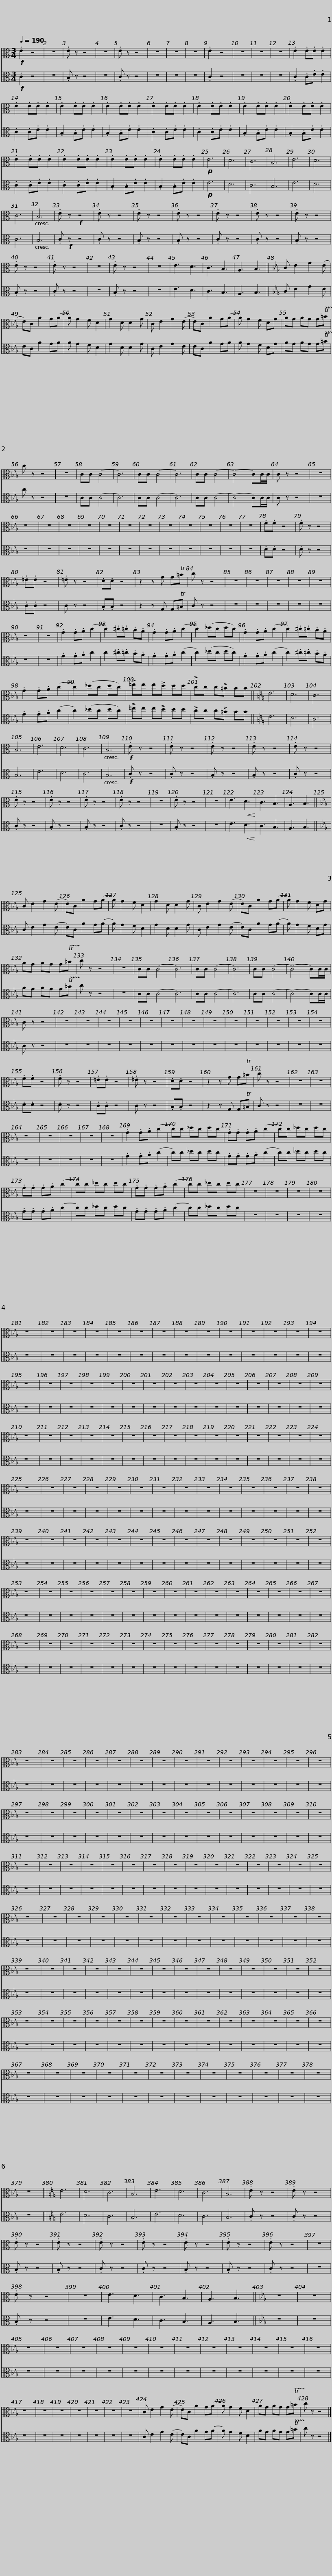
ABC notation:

X:1
%%score 1 2
L:1/8
Q:1/4=190
M:3/4
I:linebreak $
K:C
V:1 alto
V:2 alto
V:1
!f! .E2 z4 | z6 | .E z z4 | z6 | .E z z4 | %5
 z6 | z6 | z6 | .E2 z4 | z6 | %10
 z6 | z6 | .E2 .E.E .E2 | .E2 .E.E .E2 | .E2 .E.E .E2 | %15
 .E2 .E.E .E2 | .E2 .E.E .E2 | .E2 .E.E .E2 |$ .E2 .E.E .E2 | .E2 .E.E .E2 | %20
 .E2 .E.E .E2 | .E2 .E.E .E2 | .E2 .E.E .E2 | .E2 .E.E .E2 |!p! E6 | %25
 D6 | C6 | B,6 | E6 | D6 | %30
 C6 | B,6 | .E z!f! z4 | .E z z4 |$ .E z z4 | %35
 .E z z4 | .E z z4 | .E z z4 | .E z z4 | .E z z4 | %40
 .E z z4 | z6 | .E z z4 | z6 | E3 D3 | %45
 C3 B,3 | A,3 B,3 ||$[K:Eb] C E2 G2 (E | E)C A2 G(A | A) G2 F D2 | %50
 G2 D D2 G | C E2 G2 (E | E)C A2 G(A | A) G2 F DG | AG AG G!trill(!T=B!trill)! | %55
 c z z4 | z6 | CC (C4 | C6) |$ CC (C4 | %60
 C6) | CC (C4 | (C4) C)C/C/ | C z z4 | z6 | %65
 z6 | z6 | z6 | z6 | z6 | %70
 z6 | z6 | z6 | z6 | z6 | %75
 z6 | z6 | .F.F z4 | .F z z4 | .=E.E z4 | %80
 .=E z z4 | .D.D z4 | z2 z G GT=B | c z z4 |$ z6 | %85
 z6 | z6 | z6 | z6 | z6 | %90
 z6 | .G2 .G.A (c2 | c2) .^c.=c .B.A | .G2 .G.A (c2 | c2) (_dc dc) | %95
 .G2 .G.A (c2 | c2) .^c.=c .B.A | .G2 .G.A (c2 |$ c2) (_dc dc) | !>!=ee e!>!d dd | %100
 !>!cc c!>!=B BB ||[K:C] E6 | D6 | C6 | B,6 | %105
 E6 | D6 | C6 | B,6 |!f! .E z z4 |$ %110
 .E z z4 | .E z z4 | .E z z4 | .E z z4 | .E z z4 | %115
 .E z z4 | .E z z4 | .E z z4 | z6 | .E z z4 | %120
 z6 | E3!<(! D3!<)! | C3 B,3 | A,3 B,3 ||$[K:Eb] C E2 G2 (E | %125
 E)C A2 G(A | A) G2 F D2 | G2 D D2 G | C E2 G2 (E | E)C A2 G(A | %130
 A) G2 F DG | AG AG G!trill(!T=B!trill)! | c z z4 | z6 | CC (C4 | %135
 C6) |$ CC (C4 | C6) | CC (C4 | (C4) C)C/C/ | %140
 C z z4 | z6 | z6 | z6 | z6 | %145
 z6 | z6 | z6 | z6 | z6 | %150
 z6 | z6 | z6 | z6 | .F.F z4 | %155
 .F z z4 | .=E.E z4 | .=E z z4 | .D.D z4 | z2 z G GT=B | %160
 c z z4 |$ z6 | z6 | z6 | z6 | %165
 z6 | z6 | z6 | .G2 .G.A (c2 | c)c _dc dc | %170
 .G.G .G.A (c2 | c)c _dc dc | .G.G .G.A (c2 | c)c _dc dc | .G.G .G.A (c2 |$ %175
 c)c _dc dc | z6 | z6 | z6 | z6 | %180
 z6 | z6 | z6 | z6 | z6 | %185
 z6 | z6 | z6 | z6 | z6 | %190
 z6 | z6 | z6 | z6 | z6 | %195
 z6 | z6 | z6 | z6 | z6 | %200
 z6 | z6 | z6 | z6 | z6 | %205
 z6 | z6 | z6 | z6 | z6 | %210
 z6 | z6 | z6 | z6 | z6 | %215
 z6 | z6 | z6 | z6 | z6 | %220
 z6 | z6 | z6 | z6 | z6 | %225
 z6 | z6 | z6 | z6 | z6 | %230
 z6 | z6 | z6 | z6 | z6 | %235
 z6 | z6 | z6 | z6 | z6 | %240
 z6 | z6 | z6 | z6 | z6 | %245
 z6 | z6 | z6 | z6 | z6 | %250
 z6 | z6 | z6 | z6 | z6 | %255
 z6 | z6 | z6 | z6 | z6 | %260
 z6 | z6 | z6 | z6 | z6 | %265
 z6 | z6 | z6 | z6 | z6 | %270
 z6 | z6 | z6 | z6 | z6 | %275
 z6 | z6 | z6 | z6 | z6 | %280
 z6 | z6 | z6 | z6 | z6 | %285
 z6 | z6 | z6 | z6 | z6 | %290
 z6 | z6 | z6 | z6 | z6 | %295
 z6 | z6 | z6 | z6 | z6 | %300
 z6 | z6 | z6 | z6 | z6 | %305
 z6 | z6 | z6 | z6 | z6 | %310
 z6 | z6 | z6 | z6 | z6 | %315
 z6 | z6 | z6 | z6 | z6 | %320
 z6 | z6 | z6 | z6 | z6 | %325
 z6 | z6 | z6 | z6 | z6 | %330
 z6 | z6 | z6 | z6 | z6 | %335
 z6 | z6 | z6 | z6 | z6 | %340
 z6 | z6 | z6 | z6 | z6 | %345
 z6 | z6 | z6 | z6 | z6 | %350
 z6 | z6 | z6 | z6 | z6 | %355
 z6 | z6 | z6 | z6 | z6 | %360
 z6 | z6 | z6 | z6 | z6 | %365
 z6 | z6 | z6 | z6 | z6 | %370
 z6 | z6 | z6 | z6 | z6 | %375
 z6 | z6 | z6 | z6 ||[K:C] E6 | %380
 D6 | C6 | B,6 | E6 | D6 | %385
 C6 | B,6 | .E z z4 | .E z z4 | .E z z4 | %390
 .E z z4 |$ .E z z4 | .E z z4 | .E z z4 | .E z z4 | %395
 .E z z4 | z6 | .E z z4 | z6 | E3 D3 | %400
 C3 B,3 | A,3 B,3 ||[K:Eb] z6 | z6 | z6 | %405
 z6 | z6 | z6 | z6 | z6 | %410
 z6 | z6 | z6 | z6 | z6 | %415
 z6 | z6 | z6 | z6 | z6 | %420
 z6 | z6 | z6 | C E2 G2 (E | E)C A2 G(A |$ %425
 A) G2 F D2 | AG AG G!trill(!T=B!trill)! | c z z4 |] %428
V:2
!f! .C2 z4 | z6 | .B, z z4 | z6 | .C z z4 | %5
 z6 | z6 | z6 | .C2 z4 | z6 | %10
 z6 | z6 | .C2 .C.E .E2 | .C2 .C.E .E2 | .B,2 .B,.E .E2 | %15
 .B,2 .B,.E .E2 | .C2 .C.E .E2 | .C2 .C.E .E2 |$ .B,2 .B,.E .E2 | .B,2 .B,.E .E2 | %20
 .C2 .C.E .E2 | .C2 .C.E .E2 | .B,2 .B,.E .E2 | .B,2 .B,.E .E2 |!p! E6 | %25
 D6 | C6 | B,6 | E6 | D6 | %30
 C6 | B,6 | .C!f! z z4 | .C z z4 |$ .B, z z4 | %35
 .B, z z4 | .C z z4 | .C z z4 | .B, z z4 | .B, z z4 | %40
 .C z z4 | z6 | .B, z z4 | z6 | E3 D3 | %45
 C3 B,3 | A,3 B,3 ||$[K:Eb] C E2 G2 E | EC A2 GA | A G2 F D2 | %50
 G2 D D2 G | C E2 G2 E | EC A2 GA | A G2 F DG | AG AG G!trill(!T=B!trill)! | %55
 c z z4 | z6 | CC (C4 | C6) |$ CC (C4 | %60
 C6) | CC (C4 | (C4) C)C/C/ | C z z4 | z6 | %65
 z6 | z6 | z6 | z6 | z6 | %70
 z6 | z6 | z6 | z6 | z6 | %75
 z6 | z6 | .D.D z4 | .D z z4 | .C.C z4 | %80
 C z z4 | .B,.B, z4 | z2 z G, G,T=B, | C z z4 |$ z6 | %85
 z6 | z6 | z6 | z6 | z6 | %90
 z6 | .G2 .G.A c2 | c2 .^c.=c .B.A | .G2 .G.A (c2 | c2) (_dc dc) | %95
 .G2 .G.A (c2 | c2) .^c.=c .B.A | .G2 .G.A (c2 |$ c2) (_dc dc) | !>!=ee e!>!d dd | %100
 !>!cc c!>!=B BB ||[K:C] E6 | D6 | C6 | B,6 | %105
 E6 | D6 | C6 | B,6 |!f! .C z z4 |$ %110
 .C z z4 | .B, z z4 | .B, z z4 | .C z z4 | .C z z4 | %115
 .B, z z4 | .B, z z4 | .C z z4 | z6 | .B, z z4 | %120
 z6 | E3!<(! D3!<)! | C3 B,3 | A,3 B,3 ||$[K:Eb] C E2 G2 (E | %125
 E)C A2 G(A | A) G2 F D2 | G2 D D2 G | C E2 G2 (E | E)C A2 G(A | %130
 A) G2 F DG | AG AG G!trill(!T=B!trill)! | c z z4 | z6 | CC (C4 | %135
 C6) |$ CC (C4 | C6) | CC (C4 | (C4) C)C/C/ | %140
 C z z4 | z6 | z6 | z6 | z6 | %145
 z6 | z6 | z6 | z6 | z6 | %150
 z6 | z6 | z6 | z6 | .D.D z4 | %155
 .D z z4 | .C.C z4 | C z z4 | .B,.B, z4 | z2 z G, G,T=B, | %160
 C z z4 |$ z6 | z6 | z6 | z6 | %165
 z6 | z6 | z6 | .G2 .G.A (c2 | c)c _dc dc | %170
 .G.G .G.A (c2 | c)c _dc dc | .G.G .G.A (c2 | c)c _dc dc | .G.G .G.A (c2 |$ %175
 c)c _dc dc | z6 | z6 | z6 | z6 | %180
 z6 | z6 | z6 | z6 | z6 | %185
 z6 | z6 | z6 | z6 | z6 | %190
 z6 | z6 | z6 | z6 | z6 | %195
 z6 | z6 | z6 | z6 | z6 | %200
 z6 | z6 | z6 | z6 | z6 | %205
 z6 | z6 | z6 | z6 | z6 | %210
 z6 | z6 | z6 | z6 | z6 | %215
 z6 | z6 | z6 | z6 | z6 | %220
 z6 | z6 | z6 | z6 | z6 | %225
 z6 | z6 | z6 | z6 | z6 | %230
 z6 | z6 | z6 | z6 | z6 | %235
 z6 | z6 | z6 | z6 | z6 | %240
 z6 | z6 | z6 | z6 | z6 | %245
 z6 | z6 | z6 | z6 | z6 | %250
 z6 | z6 | z6 | z6 | z6 | %255
 z6 | z6 | z6 | z6 | z6 | %260
 z6 | z6 | z6 | z6 | z6 | %265
 z6 | z6 | z6 | z6 | z6 | %270
 z6 | z6 | z6 | z6 | z6 | %275
 z6 | z6 | z6 | z6 | z6 | %280
 z6 | z6 | z6 | z6 | z6 | %285
 z6 | z6 | z6 | z6 | z6 | %290
 z6 | z6 | z6 | z6 | z6 | %295
 z6 | z6 | z6 | z6 | z6 | %300
 z6 | z6 | z6 | z6 | z6 | %305
 z6 | z6 | z6 | z6 | z6 | %310
 z6 | z6 | z6 | z6 | z6 | %315
 z6 | z6 | z6 | z6 | z6 | %320
 z6 | z6 | z6 | z6 | z6 | %325
 z6 | z6 | z6 | z6 | z6 | %330
 z6 | z6 | z6 | z6 | z6 | %335
 z6 | z6 | z6 | z6 | z6 | %340
 z6 | z6 | z6 | z6 | z6 | %345
 z6 | z6 | z6 | z6 | z6 | %350
 z6 | z6 | z6 | z6 | z6 | %355
 z6 | z6 | z6 | z6 | z6 | %360
 z6 | z6 | z6 | z6 | z6 | %365
 z6 | z6 | z6 | z6 | z6 | %370
 z6 | z6 | z6 | z6 | z6 | %375
 z6 | z6 | z6 | z6 ||[K:C] E6 | %380
 D6 | C6 | B,6 | E6 | D6 | %385
 C6 | B,6 | .C z z4 | .C z z4 | .B, z z4 | %390
 .B, z z4 |$ .C z z4 | .C z z4 | .B, z z4 | .B, z z4 | %395
 .C z z4 | z6 | .B, z z4 | z6 | E3 D3 | %400
 C3 B,3 | A,3 B,3 ||[K:Eb] z6 | z6 | z6 | %405
 z6 | z6 | z6 | z6 | z6 | %410
 z6 | z6 | z6 | z6 | z6 | %415
 z6 | z6 | z6 | z6 | z6 | %420
 z6 | z6 | z6 | C E2 G2 (E | E)C A2 G(A |$ %425
 A) G2 F D2 | AG AG G!trill(!T=B!trill)! | c z z4 |] %428
